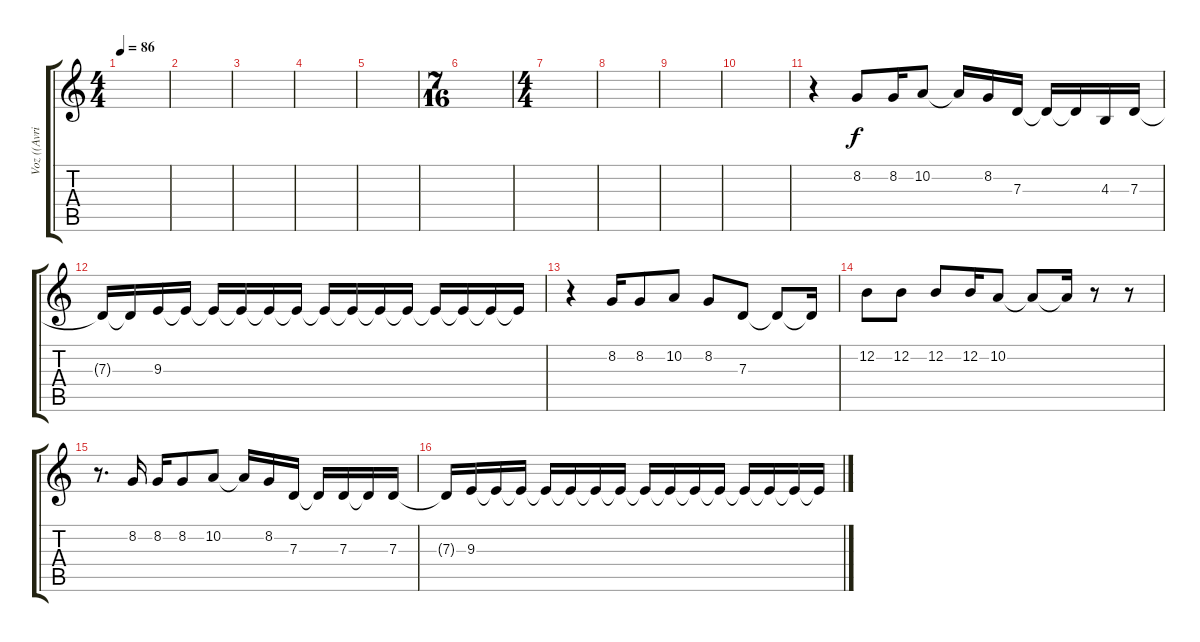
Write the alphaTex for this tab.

\track ("Voz ((Avril))" "Voz ((Avri") {instrument lead2sawtooth}
\staff {score tabs}
\tuning (E4 B3 G3 D3 A2 E2) {hide}
\ts (4 4)
\tempo 86
\clef g2
\ks c
|
|
|
|
|
\ts (7 16)
|
\ts (4 4)
|
|
|
|
r.4 8.2.8 8.2.16 10.2.8 10.2{t}.16 8.2.16 7.3.16 7.3{t}.16 7.3{t}.16 4.3.16 7.3.16 |
7.3{t}.16 7.3{t}.16{volume 4} 9.3.16 9.3{t}.16 9.3{t}.16 9.3{t}.16 9.3{t}.16 9.3{t}.16 9.3{t}.16 9.3{t}.16 9.3{t}.16 9.3{t}.16 9.3{t}.16 9.3{t}.16 9.3{t}.16 9.3{t}.16 |
r.4{volume 13} 8.2.16 8.2.8 10.2.8 8.2.8 7.3.8 7.3{t}.8 7.3{t}.16 |
12.2.8 12.2.8 12.2.8 12.2.16 10.2.8 10.2{t}.8 10.2{t}.16 r.8 r.8 |
r.8{d} 8.2.16 8.2.16 8.2.8 10.2.8 10.2{t}.16 8.2.16 7.3.16 7.3{t}.16 7.3.16 7.3{t}.16 7.3.16 |
7.3{t}.16 9.3.16{volume 5} 9.3{t}.16 9.3{t}.16 9.3{t}.16 9.3{t}.16 9.3{t}.16 9.3{t}.16 9.3{t}.16 9.3{t}.16 9.3{t}.16 9.3{t}.16 9.3{t}.16 9.3{t}.16 9.3{t}.16 9.3{t}.16
